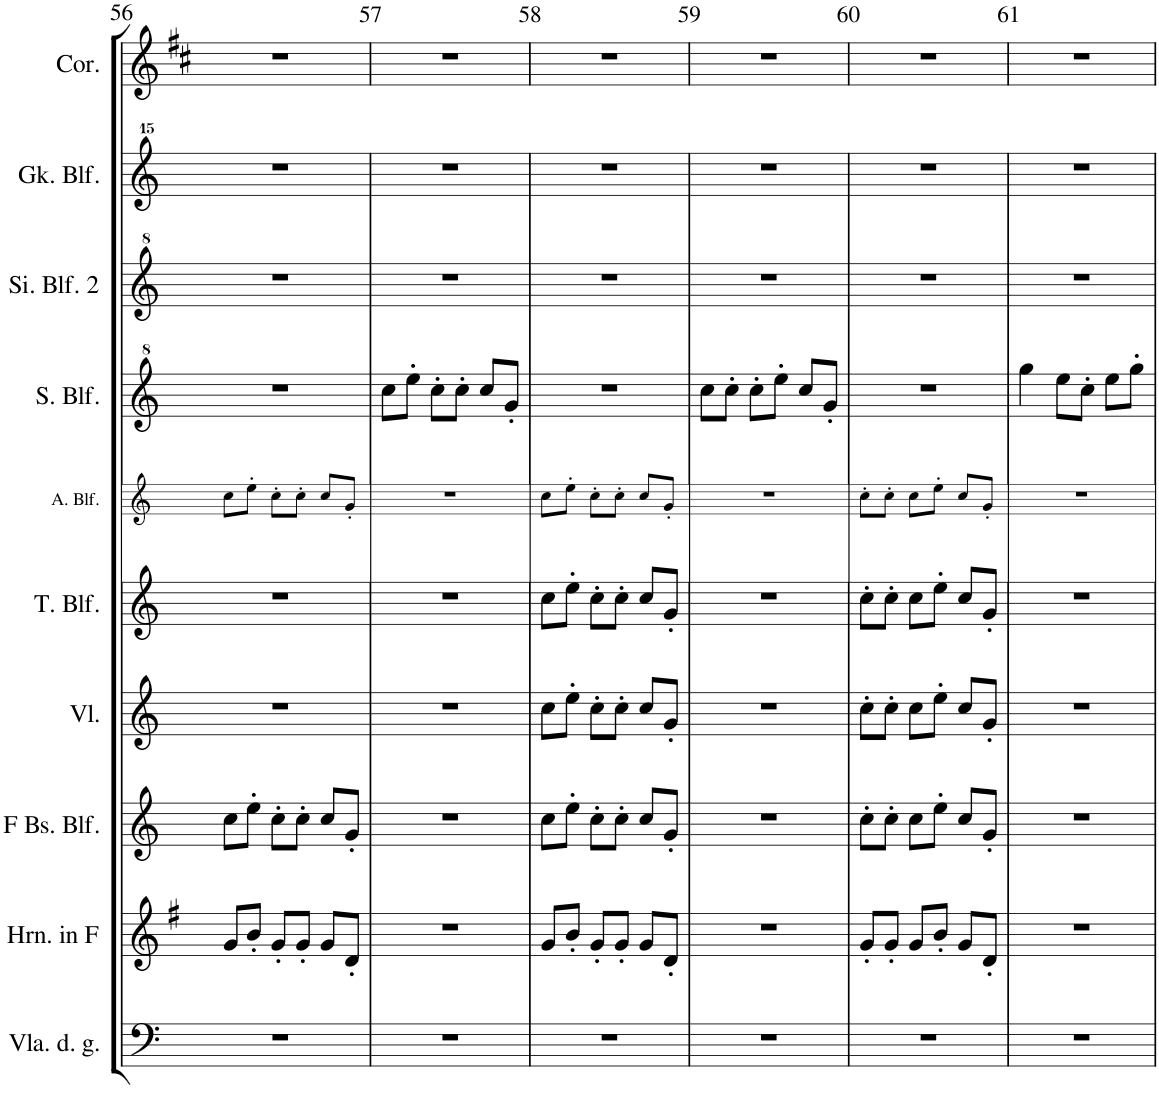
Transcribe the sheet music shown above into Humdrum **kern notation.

**kern	**kern	**kern	**kern	**kern	**kern	**kern	**kern	**kern	**kern
*part10	*part9	*part8	*part7	*part6	*part5	*part4	*part3	*part2	*part1
*staff10	*staff9	*staff8	*staff7	*staff6	*staff5	*staff4	*staff3	*staff2	*staff1
*I"Strijkers	*I"Hoorn in F	*I"F Bas-blokfluit	*I"Viool	*I"Tenor-blokfluit	*I"Alt-blokfluit	*I"Sopraan-blokfluit	*I"Sopranino-blokfluit 2	*I"Garklein/kleine sopranino-blokfluit	*I"Cornet in Bes
*	*I'Hrn. in F	*I'F Bs. Blf.	*I'Vl.	*I'T. Blf.	*I'A. Blf.	*I'S. Blf.	*I'Si. Blf. 2	*I'Gk. Blf.	*I'Cor.
!!LO:PB:g=z
*clefF4	*clefG2	*clefG2	*clefG2	*clefG2	*clefG2	*clefG^2	*clefG^2	*clefG^^2	*clefG2
*	*Trd4c7	*	*	*	*	*	*	*	*Trd1c2
*k[]	*k[f#]	*k[]	*k[]	*k[]	*k[]	*k[]	*k[]	*k[]	*k[f#c#]
*M3/4	*M3/4	*M3/4	*M3/4	*M3/4	*M3/4	*M3/4	*M3/4	*M3/4	*M3/4
=56	=56	=56	=56	=56	=56	=56	=56	=56	=56
2.r	8g/L	8cc\L	2.r	2.r	8cc\L	2.r	2.r	2.r	2.r
.	8b'/J	8ee'\J	.	.	8ee'\J	.	.	.	.
.	8g'/L	8cc'\L	.	.	8cc'\L	.	.	.	.
.	8g'/J	8cc'\J	.	.	8cc'\J	.	.	.	.
.	8g/L	8cc/L	.	.	8cc/L	.	.	.	.
.	8d'/J	8g'/J	.	.	8g'/J	.	.	.	.
=57	=57	=57	=57	=57	=57	=57	=57	=57	=57
2.r	2.r	2.r	2.r	2.r	2.r	8ccc\L	2.r	2.r	2.r
.	.	.	.	.	.	8eee'\J	.	.	.
.	.	.	.	.	.	8ccc'\L	.	.	.
.	.	.	.	.	.	8ccc'\J	.	.	.
.	.	.	.	.	.	8ccc/L	.	.	.
.	.	.	.	.	.	8gg'/J	.	.	.
=58	=58	=58	=58	=58	=58	=58	=58	=58	=58
2.r	8g/L	8cc\L	8cc\L	8cc\L	8cc\L	2.r	2.r	2.r	2.r
.	8b'/J	8ee'\J	8ee'\J	8ee'\J	8ee'\J	.	.	.	.
.	8g'/L	8cc'\L	8cc'\L	8cc'\L	8cc'\L	.	.	.	.
.	8g'/J	8cc'\J	8cc'\J	8cc'\J	8cc'\J	.	.	.	.
.	8g/L	8cc/L	8cc/L	8cc/L	8cc/L	.	.	.	.
.	8d'/J	8g'/J	8g'/J	8g'/J	8g'/J	.	.	.	.
=59	=59	=59	=59	=59	=59	=59	=59	=59	=59
2.r	2.r	2.r	2.r	2.r	2.r	8ccc\L	2.r	2.r	2.r
.	.	.	.	.	.	8ccc'\J	.	.	.
.	.	.	.	.	.	8ccc'\L	.	.	.
.	.	.	.	.	.	8eee'\J	.	.	.
.	.	.	.	.	.	8ccc/L	.	.	.
.	.	.	.	.	.	8gg'/J	.	.	.
=60	=60	=60	=60	=60	=60	=60	=60	=60	=60
2.r	8g'/L	8cc'\L	8cc'\L	8cc'\L	8cc'\L	2.r	2.r	2.r	2.r
.	8g'/J	8cc'\J	8cc'\J	8cc'\J	8cc'\J	.	.	.	.
.	8g/L	8cc\L	8cc\L	8cc\L	8cc\L	.	.	.	.
.	8b'/J	8ee'\J	8ee'\J	8ee'\J	8ee'\J	.	.	.	.
.	8g/L	8cc/L	8cc/L	8cc/L	8cc/L	.	.	.	.
.	8d'/J	8g'/J	8g'/J	8g'/J	8g'/J	.	.	.	.
=61	=61	=61	=61	=61	=61	=61	=61	=61	=61
2.r	2.r	2.r	2.r	2.r	2.r	4ggg\	2.r	2.r	2.r
.	.	.	.	.	.	8eee\L	.	.	.
.	.	.	.	.	.	8ccc'\J	.	.	.
.	.	.	.	.	.	8eee\L	.	.	.
.	.	.	.	.	.	8ggg'\J	.	.	.
=	=	=	=	=	=	=	=	=	=
*-	*-	*-	*-	*-	*-	*-	*-	*-	*-
